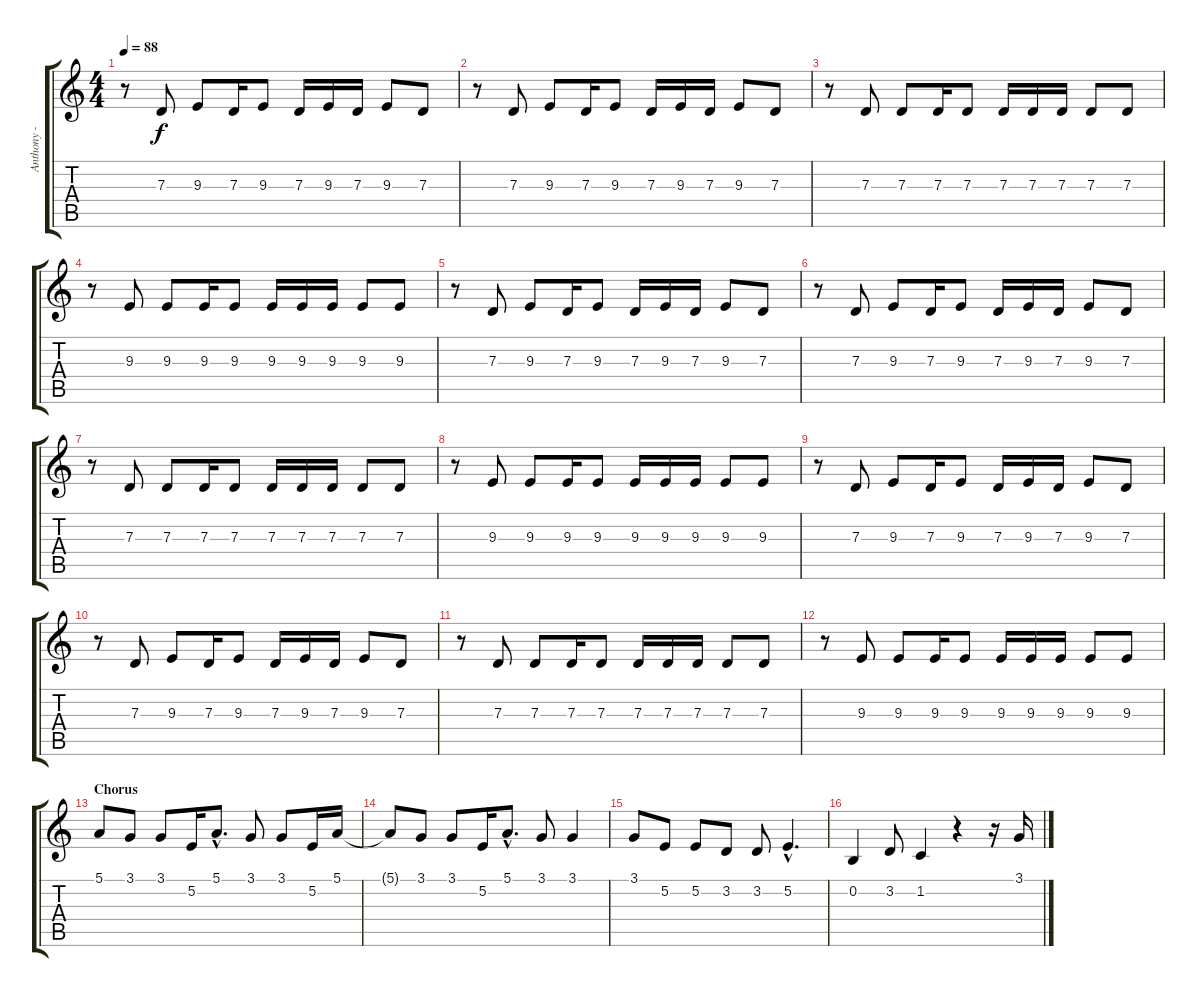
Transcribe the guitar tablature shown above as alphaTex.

\track ("Anthony - Vocals" "Anthony - ") {instrument lead6voice}
\staff {score tabs}
\tuning (E4 B3 G3 D3 A2 E2) {hide}
\ts (4 4)
\tempo 88
\clef g2
\ks c
r.8{dy f} 7.3.8 9.3.8 7.3.16 9.3.8 7.3.16 9.3.16 7.3.16 9.3.8 7.3.8 |
r.8 7.3.8 9.3.8 7.3.16 9.3.8 7.3.16 9.3.16 7.3.16 9.3.8 7.3.8 |
r.8 7.3.8 7.3.8 7.3.16 7.3.8 7.3.16 7.3.16 7.3.16 7.3.8 7.3.8 |
r.8 9.3.8 9.3.8 9.3.16 9.3.8 9.3.16 9.3.16 9.3.16 9.3.8 9.3.8 |
r.8 7.3.8 9.3.8 7.3.16 9.3.8 7.3.16 9.3.16 7.3.16 9.3.8 7.3.8 |
r.8 7.3.8 9.3.8 7.3.16 9.3.8 7.3.16 9.3.16 7.3.16 9.3.8 7.3.8 |
r.8 7.3.8 7.3.8 7.3.16 7.3.8 7.3.16 7.3.16 7.3.16 7.3.8 7.3.8 |
r.8 9.3.8 9.3.8 9.3.16 9.3.8 9.3.16 9.3.16 9.3.16 9.3.8 9.3.8 |
r.8 7.3.8 9.3.8 7.3.16 9.3.8 7.3.16 9.3.16 7.3.16 9.3.8 7.3.8 |
r.8 7.3.8 9.3.8 7.3.16 9.3.8 7.3.16 9.3.16 7.3.16 9.3.8 7.3.8 |
r.8 7.3.8 7.3.8 7.3.16 7.3.8 7.3.16 7.3.16 7.3.16 7.3.8 7.3.8 |
r.8 9.3.8 9.3.8 9.3.16 9.3.8 9.3.16 9.3.16 9.3.16 9.3.8 9.3.8 |
\section ("" "Chorus")
5.1.8 3.1.8 3.1.8 5.2.16 5.1{hac}.8{d} 3.1.8 3.1.8 5.2.16 5.1.16 |
5.1{t}.8 3.1.8 3.1.8 5.2.16 5.1{hac}.8{d} 3.1.8 3.1.4 |
3.1.8 5.2.8 5.2.8 3.2.8 3.2.8 5.2{hac}.4{d} |
0.2.4 3.2.8 1.2.4 r.4 r.16 3.1.16
